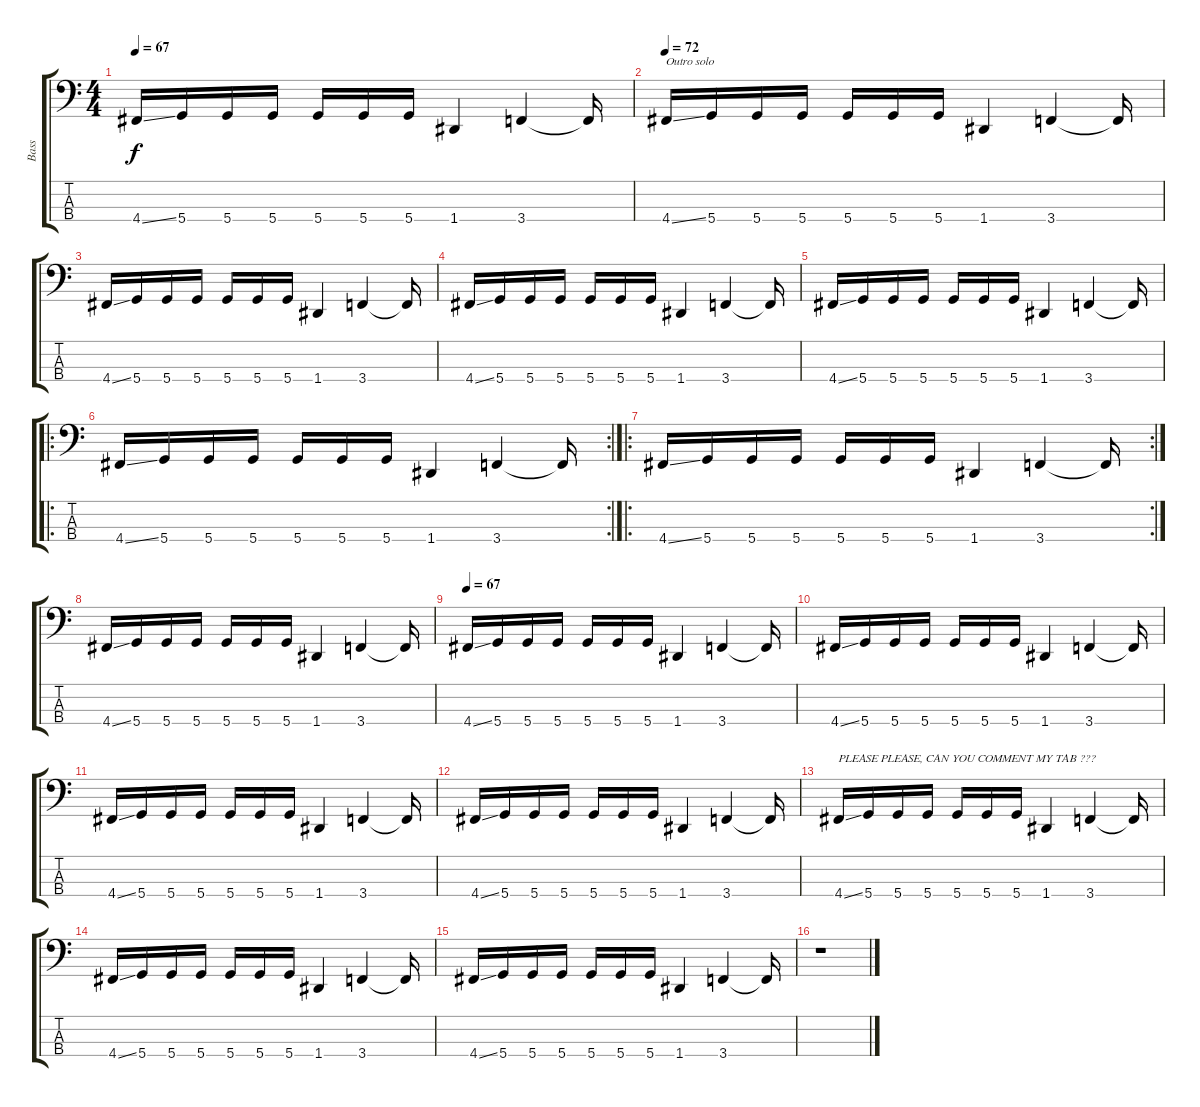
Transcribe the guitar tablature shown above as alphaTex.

\track ("Bass" "Bass") {instrument electricbassfinger}
\staff {score tabs}
\tuning (G2 D2 A1 D1) {hide}
\ts (4 4)
\tempo 67
\clef f4
\ks c
4.4{ss}.16{dy f} 5.4.16 5.4.16 5.4.16 5.4.16 5.4.16 5.4.16 1.4.4 3.4.4 3.4{t}.16 |
\tempo 72
4.4{ss}.16{txt "Outro solo"} 5.4.16 5.4.16 5.4.16 5.4.16 5.4.16 5.4.16 1.4.4 3.4.4 3.4{t}.16 |
4.4{ss}.16 5.4.16 5.4.16 5.4.16 5.4.16 5.4.16 5.4.16 1.4.4 3.4.4 3.4{t}.16 |
4.4{ss}.16 5.4.16 5.4.16 5.4.16 5.4.16 5.4.16 5.4.16 1.4.4 3.4.4 3.4{t}.16 |
4.4{ss}.16 5.4.16 5.4.16 5.4.16 5.4.16 5.4.16 5.4.16 1.4.4 3.4.4 3.4{t}.16 |
\ro
\rc 2
4.4{ss}.16 5.4.16 5.4.16 5.4.16 5.4.16 5.4.16 5.4.16 1.4.4 3.4.4 3.4{t}.16 |
\ro
\rc 2
4.4{ss}.16 5.4.16 5.4.16 5.4.16 5.4.16 5.4.16 5.4.16 1.4.4 3.4.4 3.4{t}.16 |
4.4{ss}.16 5.4.16 5.4.16 5.4.16 5.4.16 5.4.16 5.4.16 1.4.4 3.4.4 3.4{t}.16 |
\tempo 67
4.4{ss}.16 5.4.16 5.4.16 5.4.16 5.4.16 5.4.16 5.4.16 1.4.4 3.4.4 3.4{t}.16 |
4.4{ss}.16 5.4.16 5.4.16 5.4.16 5.4.16 5.4.16 5.4.16 1.4.4 3.4.4 3.4{t}.16 |
4.4{ss}.16 5.4.16 5.4.16 5.4.16 5.4.16 5.4.16 5.4.16 1.4.4 3.4.4 3.4{t}.16 |
4.4{ss}.16{volume 7} 5.4.16 5.4.16 5.4.16 5.4.16 5.4.16 5.4.16 1.4.4 3.4.4 3.4{t}.16 |
4.4{ss}.16{txt "PLEASE PLEASE, CAN YOU COMMENT MY TAB ???"} 5.4.16 5.4.16 5.4.16 5.4.16 5.4.16 5.4.16 1.4.4 3.4.4 3.4{t}.16 |
4.4{ss}.16 5.4.16 5.4.16 5.4.16 5.4.16 5.4.16 5.4.16 1.4.4 3.4.4 3.4{t}.16 |
4.4{ss}.16 5.4.16 5.4.16 5.4.16 5.4.16 5.4.16 5.4.16 1.4.4 3.4.4 3.4{t}.16 |
r.1
